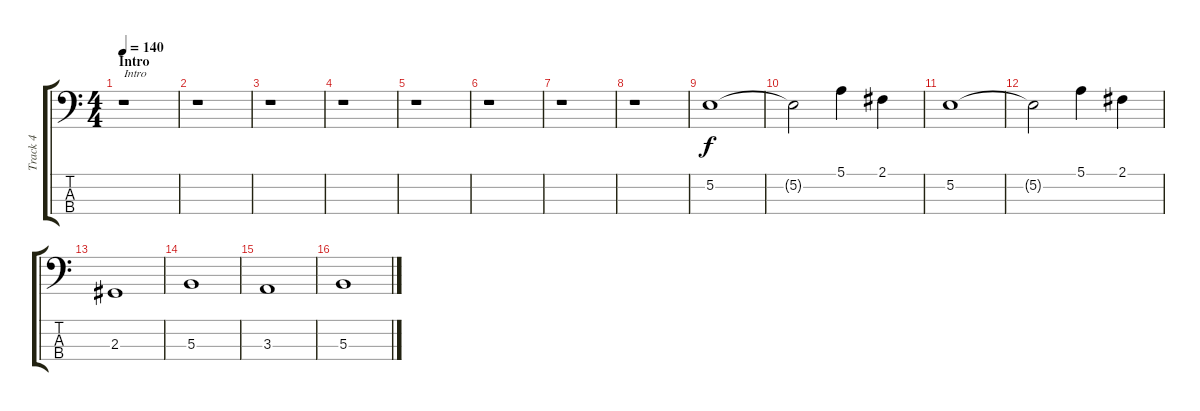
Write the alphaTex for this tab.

\track ("Track 4" "Track 4") {instrument electricbasspick}
\staff {score tabs}
\tuning (E2 B1 Gb1 Db1) {hide}
\ts (4 4)
\section ("" "Intro")
\tempo 140
\clef f4
\ks c
r.1{txt "Intro" dy f instrument electricbasspick} |
r.1 |
r.1 |
r.1 |
r.1 |
r.1 |
r.1 |
r.1 |
5.2.1 |
5.2{t}.2 5.1.4 2.1.4 |
5.2.1 |
5.2{t}.2 5.1.4 2.1.4 |
2.3.1 |
5.3.1 |
3.3.1 |
5.3.1
